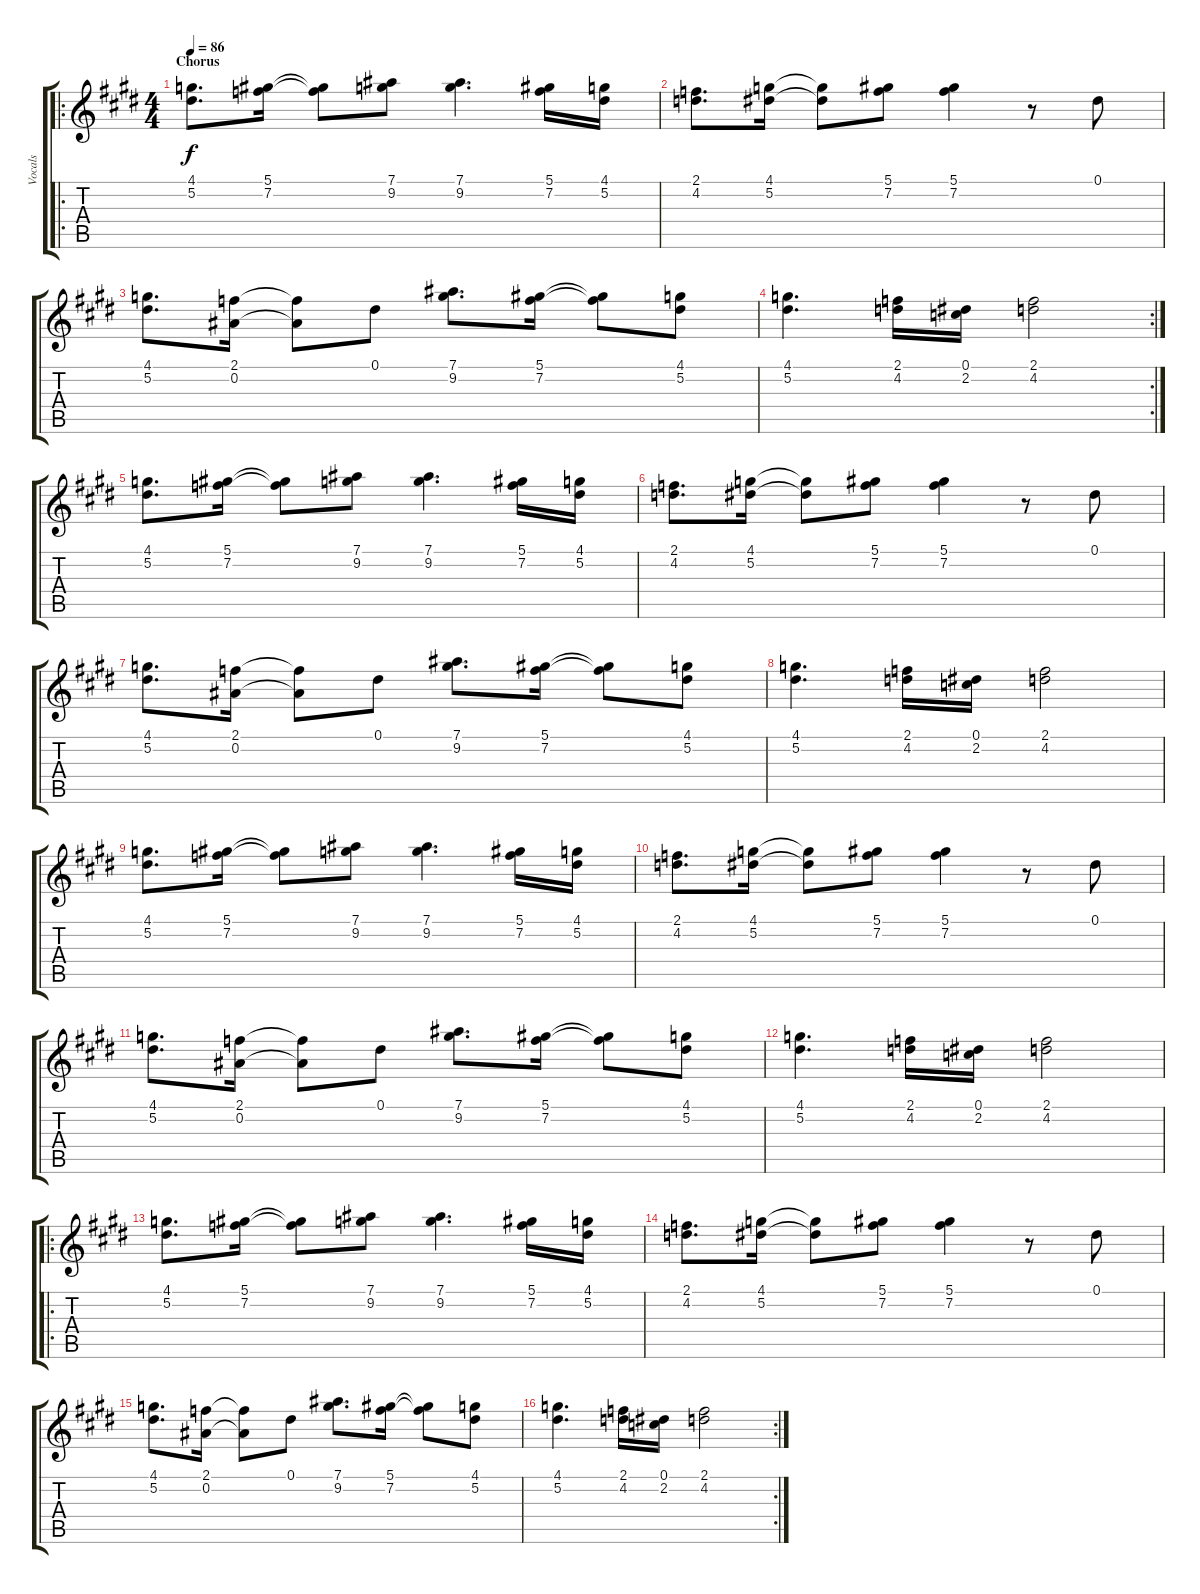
\track ("Vocals" "Vocals") {instrument electricguitarjazz}
\staff {score tabs}
\tuning (Eb4 Bb3 Gb3 Db3 Ab2 Eb2) {hide}
\ro
\ts (4 4)
\section ("" "Chorus")
\tempo 86
\clef g2
\ks e
(4.1 5.2).8{d dy f} (5.1 7.2).16 (5.1{t} 7.2{t}).8 (7.1 9.2).8 (7.1 9.2).4{d} (5.1 7.2).16 (4.1 5.2).16 |
(2.1 4.2).8{d} (4.1 5.2).16 (4.1{t} 5.2{t}).8 (5.1 7.2).8 (5.1 7.2).4 r.8 0.1.8 |
(4.1 5.2).8{d} (2.1 0.2).16 (2.1{t} 0.2{t}).8 0.1.8 (7.1 9.2).8{d} (5.1 7.2).16 (5.1{t} 7.2{t}).8 (4.1 5.2).8 |
\rc 2
(4.1 5.2).4{d} (2.1 4.2).16 (0.1 2.2).16 (2.1 4.2).2 |
(4.1 5.2).8{d} (5.1 7.2).16 (5.1{t} 7.2{t}).8 (7.1 9.2).8 (7.1 9.2).4{d} (5.1 7.2).16 (4.1 5.2).16 |
(2.1 4.2).8{d} (4.1 5.2).16 (4.1{t} 5.2{t}).8 (5.1 7.2).8 (5.1 7.2).4 r.8 0.1.8 |
(4.1 5.2).8{d} (2.1 0.2).16 (2.1{t} 0.2{t}).8 0.1.8 (7.1 9.2).8{d} (5.1 7.2).16 (5.1{t} 7.2{t}).8 (4.1 5.2).8 |
(4.1 5.2).4{d} (2.1 4.2).16 (0.1 2.2).16 (2.1 4.2).2 |
(4.1 5.2).8{d} (5.1 7.2).16 (5.1{t} 7.2{t}).8 (7.1 9.2).8 (7.1 9.2).4{d} (5.1 7.2).16 (4.1 5.2).16 |
(2.1 4.2).8{d} (4.1 5.2).16 (4.1{t} 5.2{t}).8 (5.1 7.2).8 (5.1 7.2).4 r.8 0.1.8 |
(4.1 5.2).8{d} (2.1 0.2).16 (2.1{t} 0.2{t}).8 0.1.8 (7.1 9.2).8{d} (5.1 7.2).16 (5.1{t} 7.2{t}).8 (4.1 5.2).8 |
(4.1 5.2).4{d} (2.1 4.2).16 (0.1 2.2).16 (2.1 4.2).2 |
\ro
(4.1 5.2).8{d} (5.1 7.2).16 (5.1{t} 7.2{t}).8 (7.1 9.2).8 (7.1 9.2).4{d} (5.1 7.2).16 (4.1 5.2).16 |
(2.1 4.2).8{d} (4.1 5.2).16 (4.1{t} 5.2{t}).8 (5.1 7.2).8 (5.1 7.2).4 r.8 0.1.8 |
(4.1 5.2).8{d} (2.1 0.2).16 (2.1{t} 0.2{t}).8 0.1.8 (7.1 9.2).8{d} (5.1 7.2).16 (5.1{t} 7.2{t}).8 (4.1 5.2).8 |
\rc 2
(4.1 5.2).4{d} (2.1 4.2).16 (0.1 2.2).16 (2.1 4.2).2
